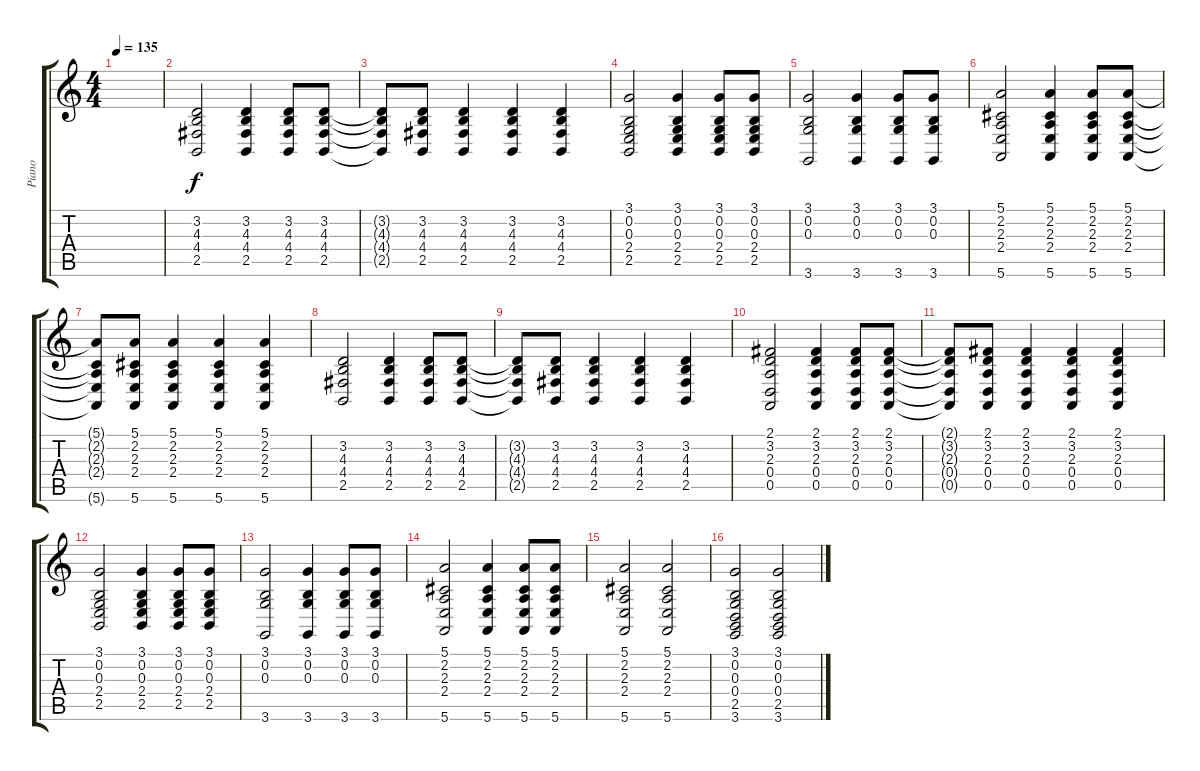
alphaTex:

\track ("Piano" "Piano") {instrument brightacousticpiano}
\staff {score tabs}
\tuning (E4 B3 G3 D3 A2 E2) {hide}
\ts (4 4)
\tempo 135
\clef g2
\ks c
|
(3.2 4.3 4.4 2.5).2 (3.2 4.3 4.4 2.5).4 (3.2 4.3 4.4 2.5).8 (3.2 4.3 4.4 2.5).8 |
(3.2{t} 4.3{t} 4.4{t} 2.5{t}).8 (3.2 4.3 4.4 2.5).8 (3.2 4.3 4.4 2.5).4 (3.2 4.3 4.4 2.5).4 (3.2 4.3 4.4 2.5).4 |
(3.1 0.2 0.3 2.4 2.5).2 (3.1 0.2 0.3 2.4 2.5).4 (3.1 0.2 0.3 2.4 2.5).8 (3.1 0.2 0.3 2.4 2.5).8 |
(3.1 0.2 0.3 3.6).2 (3.1 0.2 0.3 3.6).4 (3.1 0.2 0.3 3.6).8 (3.1 0.2 0.3 3.6).8 |
(5.1 2.2 2.3 2.4 5.6).2 (5.1 2.2 2.3 2.4 5.6).4 (5.1 2.2 2.3 2.4 5.6).8 (5.1 2.2 2.3 2.4 5.6).8 |
(5.1{t} 2.2{t} 2.3{t} 2.4{t} 5.6{t}).8 (5.1 2.2 2.3 2.4 5.6).8 (5.1 2.2 2.3 2.4 5.6).4 (5.1 2.2 2.3 2.4 5.6).4 (5.1 2.2 2.3 2.4 5.6).4 |
(3.2 4.3 4.4 2.5).2 (3.2 4.3 4.4 2.5).4 (3.2 4.3 4.4 2.5).8 (3.2 4.3 4.4 2.5).8 |
(3.2{t} 4.3{t} 4.4{t} 2.5{t}).8 (3.2 4.3 4.4 2.5).8 (3.2 4.3 4.4 2.5).4 (3.2 4.3 4.4 2.5).4 (3.2 4.3 4.4 2.5).4 |
(2.1 3.2 2.3 0.4 0.5).2 (2.1 3.2 2.3 0.4 0.5).4 (2.1 3.2 2.3 0.4 0.5).8 (2.1 3.2 2.3 0.4 0.5).8 |
(2.1{t} 3.2{t} 2.3{t} 0.4{t} 0.5{t}).8 (2.1 3.2 2.3 0.4 0.5).8 (2.1 3.2 2.3 0.4 0.5).4 (2.1 3.2 2.3 0.4 0.5).4 (2.1 3.2 2.3 0.4 0.5).4 |
(3.1 0.2 0.3 2.4 2.5).2 (3.1 0.2 0.3 2.4 2.5).4 (3.1 0.2 0.3 2.4 2.5).8 (3.1 0.2 0.3 2.4 2.5).8 |
(3.1 0.2 0.3 3.6).2 (3.1 0.2 0.3 3.6).4 (3.1 0.2 0.3 3.6).8 (3.1 0.2 0.3 3.6).8 |
(5.1 2.2 2.3 2.4 5.6).2 (5.1 2.2 2.3 2.4 5.6).4 (5.1 2.2 2.3 2.4 5.6).8 (5.1 2.2 2.3 2.4 5.6).8 |
(5.1 2.2 2.3 2.4 5.6).2 (5.1 2.2 2.3 2.4 5.6).2 |
(3.1 0.2 0.3 0.4 2.5 3.6).2 (3.1 0.2 0.3 0.4 2.5 3.6).2
